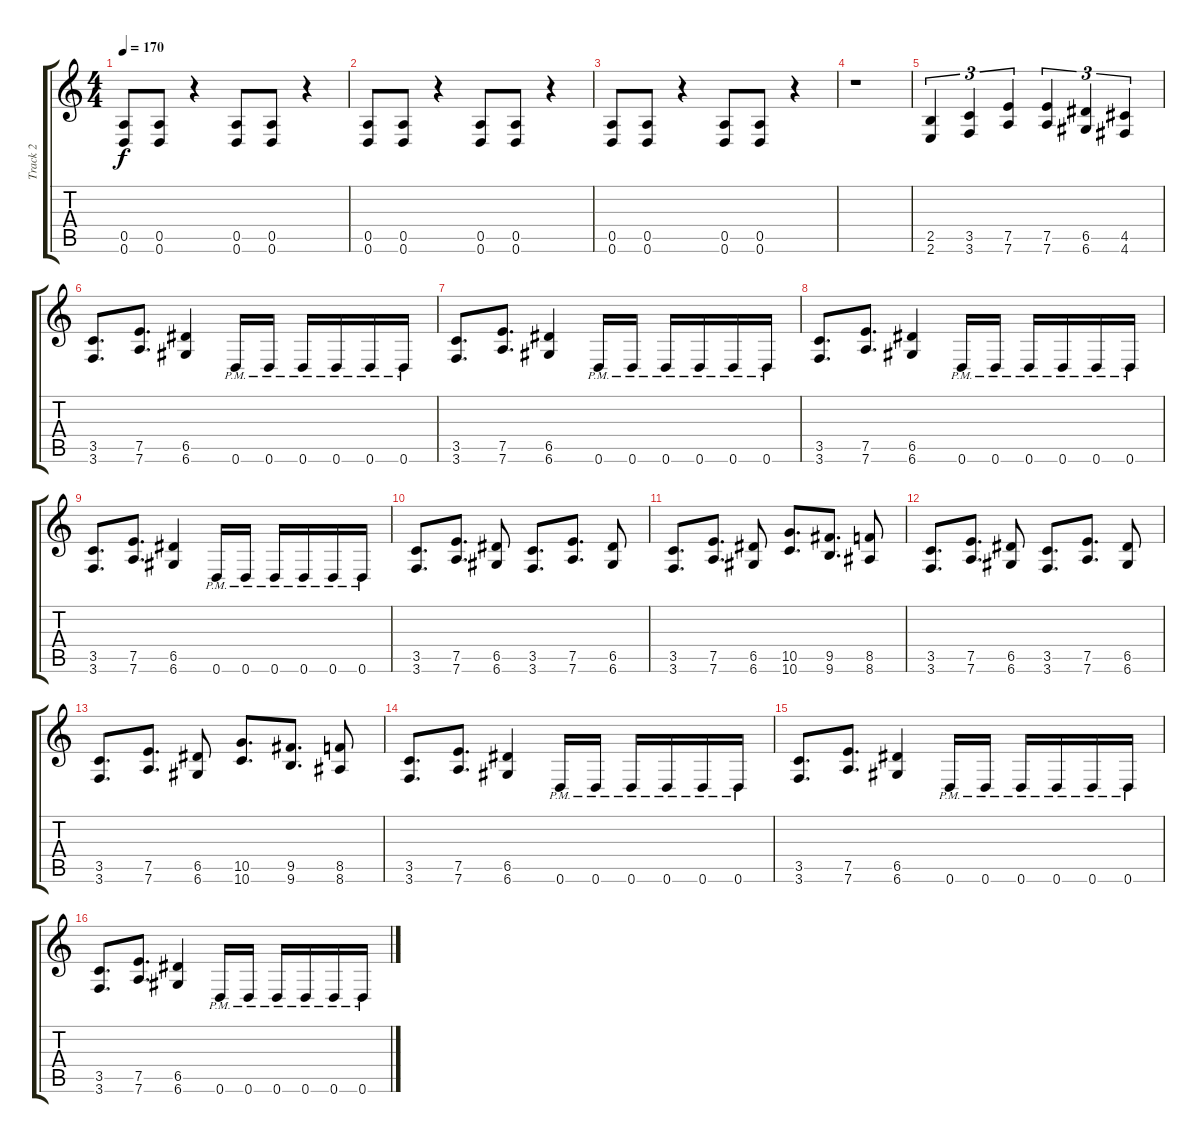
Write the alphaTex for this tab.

\track ("Track 2" "Track 2") {instrument overdrivenguitar}
\staff {score tabs}
\tuning (E4 B3 G3 D3 A2 D2) {hide}
\ts (4 4)
\tempo 170
\clef g2
\ks c
(0.5 0.6).8{dy f} (0.5 0.6).8 r.4 (0.5 0.6).8 (0.5 0.6).8 r.4 |
(0.5 0.6).8 (0.5 0.6).8 r.4 (0.5 0.6).8 (0.5 0.6).8 r.4 |
(0.5 0.6).8 (0.5 0.6).8 r.4 (0.5 0.6).8 (0.5 0.6).8 r.4 |
r.1 |
(2.5 2.6).4{tu (3 2)} (3.5 3.6).4{tu (3 2)} (7.5 7.6).4{tu (3 2)} (7.5 7.6).4{tu (3 2)} (6.5 6.6).4{tu (3 2)} (4.5 4.6).4{tu (3 2)} |
(3.5 3.6).8{d} (7.5 7.6).8{d} (6.5 6.6).4 0.6{pm}.16 0.6{pm}.16 0.6{pm}.16 0.6{pm}.16 0.6{pm}.16 0.6{pm}.16 |
(3.5 3.6).8{d} (7.5 7.6).8{d} (6.5 6.6).4 0.6{pm}.16 0.6{pm}.16 0.6{pm}.16 0.6{pm}.16 0.6{pm}.16 0.6{pm}.16 |
(3.5 3.6).8{d} (7.5 7.6).8{d} (6.5 6.6).4 0.6{pm}.16 0.6{pm}.16 0.6{pm}.16 0.6{pm}.16 0.6{pm}.16 0.6{pm}.16 |
(3.5 3.6).8{d} (7.5 7.6).8{d} (6.5 6.6).4 0.6{pm}.16 0.6{pm}.16 0.6{pm}.16 0.6{pm}.16 0.6{pm}.16 0.6{pm}.16 |
(3.5 3.6).8{d} (7.5 7.6).8{d} (6.5 6.6).8 (3.5 3.6).8{d} (7.5 7.6).8{d} (6.5 6.6).8 |
(3.5 3.6).8{d} (7.5 7.6).8{d} (6.5 6.6).8 (10.5 10.6).8{d} (9.5 9.6).8{d} (8.5 8.6).8 |
(3.5 3.6).8{d} (7.5 7.6).8{d} (6.5 6.6).8 (3.5 3.6).8{d} (7.5 7.6).8{d} (6.5 6.6).8 |
(3.5 3.6).8{d} (7.5 7.6).8{d} (6.5 6.6).8 (10.5 10.6).8{d} (9.5 9.6).8{d} (8.5 8.6).8 |
(3.5 3.6).8{d} (7.5 7.6).8{d} (6.5 6.6).4 0.6{pm}.16 0.6{pm}.16 0.6{pm}.16 0.6{pm}.16 0.6{pm}.16 0.6{pm}.16 |
(3.5 3.6).8{d} (7.5 7.6).8{d} (6.5 6.6).4 0.6{pm}.16 0.6{pm}.16 0.6{pm}.16 0.6{pm}.16 0.6{pm}.16 0.6{pm}.16 |
(3.5 3.6).8{d} (7.5 7.6).8{d} (6.5 6.6).4 0.6{pm}.16 0.6{pm}.16 0.6{pm}.16 0.6{pm}.16 0.6{pm}.16 0.6{pm}.16
